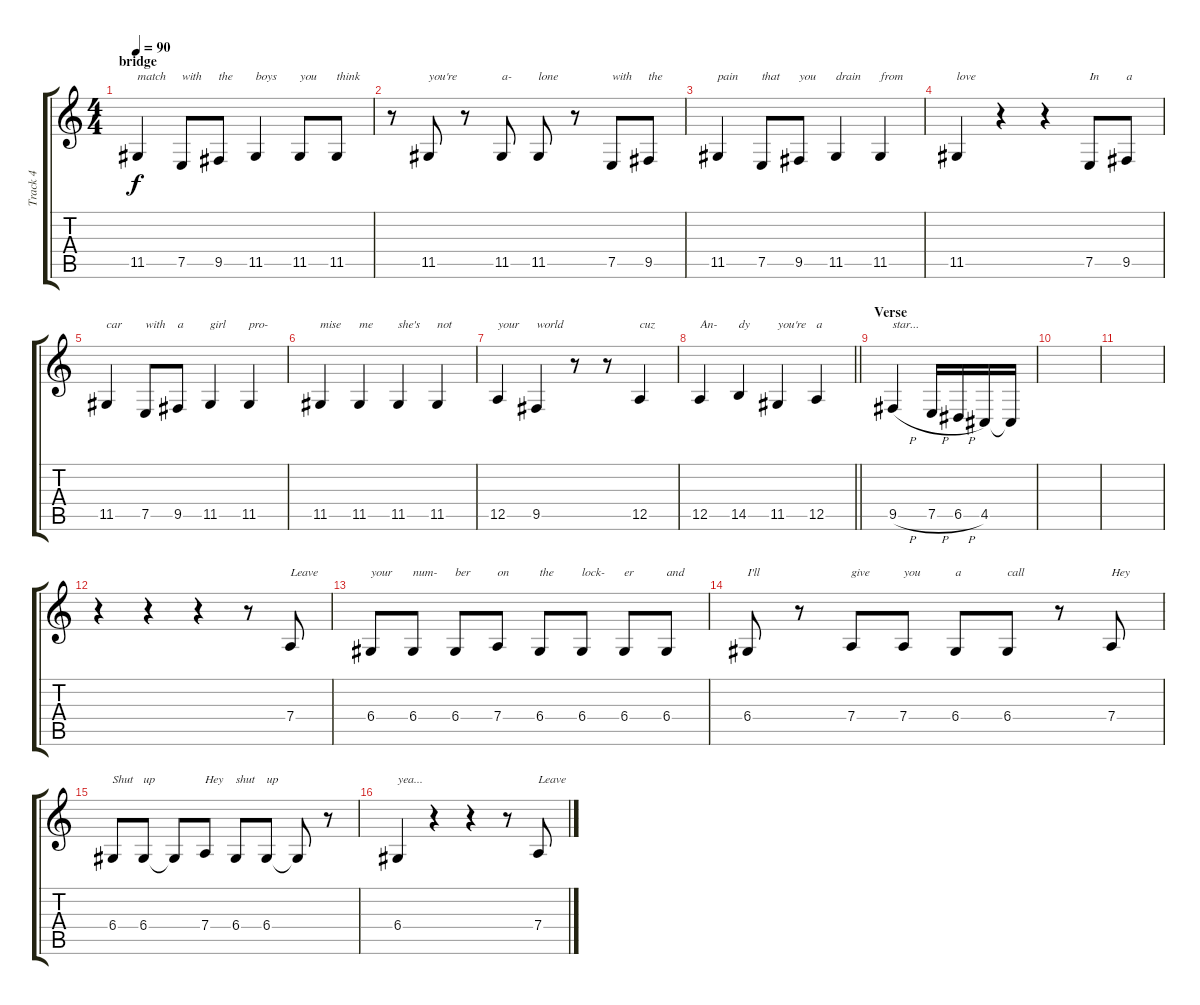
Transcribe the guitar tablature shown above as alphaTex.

\track ("Track 4" "Track 4") {instrument synthbrass2}
\staff {score tabs}
\tuning (E4 B3 G3 D3 A2 E2) {hide}
\ts (4 4)
\section ("" "bridge")
\tempo 90
\clef g2
\ks c
11.5.4{txt "match" dy f} 7.5.8{txt "with"} 9.5.8{txt "the"} 11.5.4{txt "boys"} 11.5.8{txt "you"} 11.5.8{txt "think"} |
r.8 11.5.8{txt "you're"} r.8 11.5.8{txt "a-"} 11.5.8{txt "lone"} r.8 7.5.8{txt "with"} 9.5.8{txt "the"} |
11.5.4{txt "pain"} 7.5.8{txt "that"} 9.5.8{txt "you"} 11.5.4{txt "drain"} 11.5.4{txt "from"} |
11.5.4{txt "love"} r.4 r.4 7.5.8{txt "In"} 9.5.8{txt "a"} |
11.5.4{txt "car"} 7.5.8{txt "with"} 9.5.8{txt "a"} 11.5.4{txt "girl"} 11.5.4{txt "pro-"} |
11.5.4{txt "mise"} 11.5.4{txt "me"} 11.5.4{txt "she's"} 11.5.4{txt "not"} |
12.5.4{txt "your"} 9.5.4{txt "world"} r.8 r.8 12.5.4{txt "cuz"} |
\barLineRight lightlight
12.5.4{txt "An-"} 14.5.4{txt "dy"} 11.5.4{txt "you're"} 12.5.4{txt "a"} |
\section ("" "Verse")
9.5{h}.4{txt "star..."} 7.5{h}.16 6.5{h}.16 4.5.16 4.5{t}.16 |
|
|
r.4 r.4 r.4 r.8 7.4.8{txt "Leave"} |
6.4.8{txt "your"} 6.4.8{txt "num-"} 6.4.8{txt "ber"} 7.4.8{txt "on"} 6.4.8{txt "the"} 6.4.8{txt "lock-"} 6.4.8{txt "er"} 6.4.8{txt "and"} |
6.4.8{txt "I'll"} r.8 7.4.8{txt "give"} 7.4.8{txt "you"} 6.4.8{txt "a"} 6.4.8{txt "call"} r.8 7.4.8{txt "Hey"} |
6.4.8{txt "Shut"} 6.4.8{txt "up"} 6.4{t}.8 7.4.8{txt "Hey"} 6.4.8{txt "shut"} 6.4.8{txt "up"} 6.4{t}.8 r.8 |
6.4.4{txt "yea..."} r.4 r.4 r.8 7.4.8{txt "Leave"}
